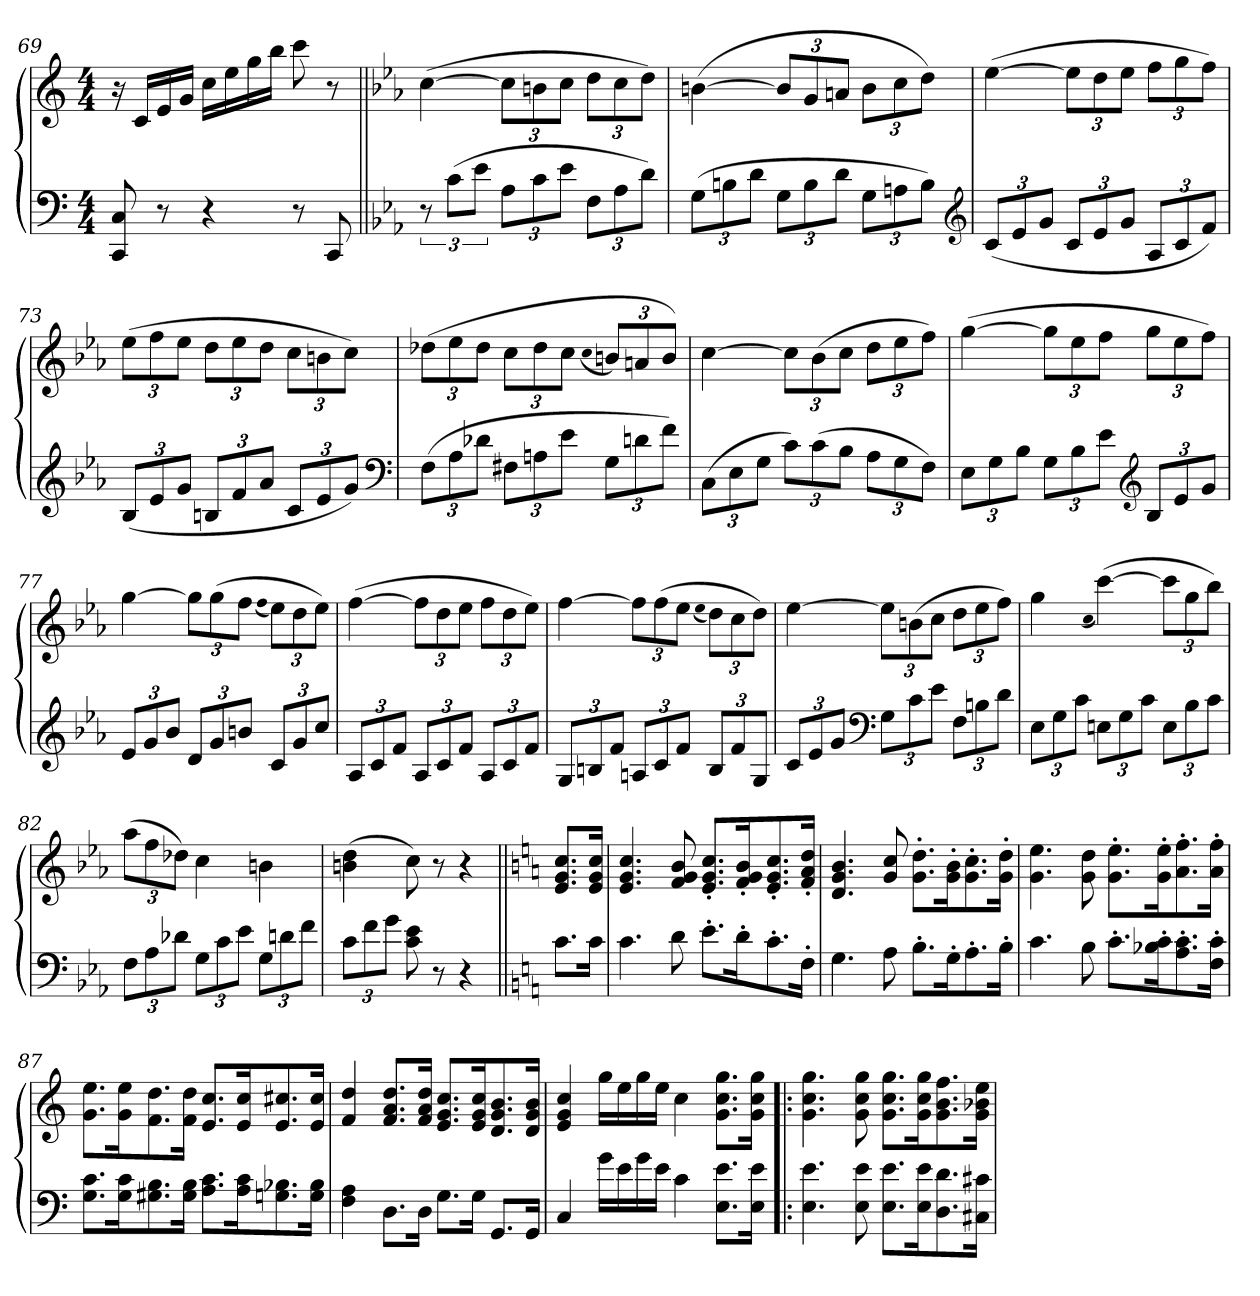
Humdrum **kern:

**kern	**kern
*part1	*part1
*staff2	*staff1
*clefF4	*clefG2
*k[]	*k[]
*M4/4	*M4/4
=69	=69
8CC 8C	16r
.	16cLL
8r	16e
.	16gJJ
4r	16ccLL
.	16ee
.	16gg
.	16bbJJ
8r	8ccc
8CC	8r
=70||	=70||
*k[b-e-a-]	*k[b-e-a-]
12r	([4cc
(12cL	.
12e-J	.
12A-L	12ccL]
12c	12bn
12e-J	12ccJ
12FL	12ddL
12A-	12cc
12dJ)	12ddJ)
=71	=71
(12GL	([4bn
12Bn	.
12dJ	.
12GL	12bL]
12B	12g
12dJ	12anJ
12GL	12bL
12An	12cc
12BJ)	12ddJ)
*clefG2	*
=72	=72
(12cL	([4ee-
12e-	.
12gJ	.
12cL	12ee-L]
12e-	12dd
12gJ	12ee-J
12A-L	12ffL
12c	12gg
12fJ)	12ffJ)
=73	=73
(12B-L	(12ee-L
12e-	12ff
12gJ	12ee-J
12BnL	12ddL
12f	12ee-
12a-J	12ddJ
12cL	12ccL
12e-	12bn
12gJ)	12ccJ)
*clefF4	*
=74	=74
(12FL	(12dd-XL
12A-	12ee-
12d-XJ	12dd-J
12F#XL	12ccL
12An	12dd-
12e-J	12ccJ
.	(qcc
12GL	12bnL)
12dn	12an
12fJ)	12bJ)
=75	=75
(12CL	[4cc
12E-	.
12GJ	.
12cL)	12ccL]
(12c	(12b-
12B-J	12ccJ
12A-L	12ddL
12G	12ee-
12FJ)	12ffJ)
=76	=76
12E-L	([4gg
12G	.
12B-J	.
12GL	12ggL]
12B-	12ee-
12e-J	12ffJ
*clefG2	*
12B-L	12ggL
12e-	12ee-
12gJ	12ffJ)
=77	=77
12e-L	[4gg
12g	.
12b-J	.
12dL	12ggL]
12g	(12gg
12bnJ	12ffJ
.	(qff
12cL	12ee-L)
12g	12dd
12ccJ	12ee-J)
=78	=78
12A-L	([4ff
12c	.
12fJ	.
12A-L	12ffL]
12c	12dd
12fJ	12ee-J
12A-L	12ffL
12c	12dd
12fJ	12ee-J)
=79	=79
12GL	[4ff
12Bn	.
12fJ	.
12AnL	12ffL]
12c	(12ff
12fJ	12ee-J
.	(qee-
12BL	12ddL)
12f	12cc
12GJ	12ddJ)
=80	=80
12cL	[4ee-
12e-	.
12gJ	.
*clefF4	*
12GL	12ee-L]
12c	(12bn
12e-J	12ccJ
12FL	12ddL
12Bn	12ee-
12dJ	12ffJ)
=81	=81
12E-L	4gg
12G	.
12cJ	.
.	(qcc
12EnL	([4ccc)
12G	.
12cJ	.
12EL	12cccL]
12B-	12gg
12cJ	12bb-J)
=82	=82
12FL	(12aa-L
12A-	12ff
12d-XJ	12dd-XJ)
12GL	4cc
12c	.
12e-J	.
12GL	4bn
12dn	.
12fJ	.
=83	=83
12cL	(4bn 4dd
12f	.
12gJ	.
8c 8e-	8cc)
8r	8r
4r	4r
=||	=||
*k[]	*k[]
8.cL	8.e 8.g 8.ccL
16cJk	16e 16g 16ccJk
=84	=84
4.c	4.e 4.g 4.cc
8d	8f 8g 8b
8.e'L	8.e' 8.g' 8.cc'L
16d'K	16f' 16g' 16b'K
8.c'	8.e' 8.g' 8.cc'
16F'Jk	16f' 16a' 16dd'Jk
=85	=85
4.G	4.d 4.g 4.b
8A	8g 8cc
8.B'L	8.g' 8.dd'L
16G'K	16g' 16b'K
8.A'	8.g' 8.cc'
16B'Jk	16g' 16dd'Jk
=86	=86
4.c	4.g 4.ee
8B	8g 8dd
8.c'L	8.g' 8.ee'L
16B-X' 16c'K	16g' 16ee'K
8.A' 8.c'	8.a' 8.ff'
16F' 16c'Jk	16a' 16ff'Jk
=87	=87
8.G 8.cL	8.g 8.eeL
16G 16cK	16g 16eeK
8.G#X 8.B	8.f 8.dd
16G# 16BJk	16f 16ddJk
8.A 8.cL	8.e 8.ccL
16A 16cK	16e 16ccK
8.Gn 8.B-X	8.e 8.cc#X
16G 16B-Jk	16e 16cc#Jk
=88	=88
4F 4A	4f 4dd
8.DL	8.f 8.a 8.ddL
16DJk	16f 16a 16ddJk
8.GL	8.e 8.g 8.ccL
16GJk	16e 16g 16ccK
8.GGL	8.d 8.g 8.b
16GGJk	16d 16g 16bJk
=89	=89
4C	4e 4g 4cc
16gLL	16ggLL
16e	16ee
16g	16gg
16eJJ	16eeJJ
4c	4cc
8.E 8.eL	8.g 8.cc 8.ggL
16E 16eJk	16g 16cc 16ggJk
=90!|:	=90!|:
4.E 4.e	4.g 4.cc 4.gg
8E 8e	8g 8cc 8gg
8.E 8.eL	8.g 8.cc 8.ggL
16E 16eK	16g 16cc 16ggK
8.D 8.d	8.g 8.b 8.ff
16C#X 16c#XJk	16g 16b-X 16eeJk
=	=
*-	*-
